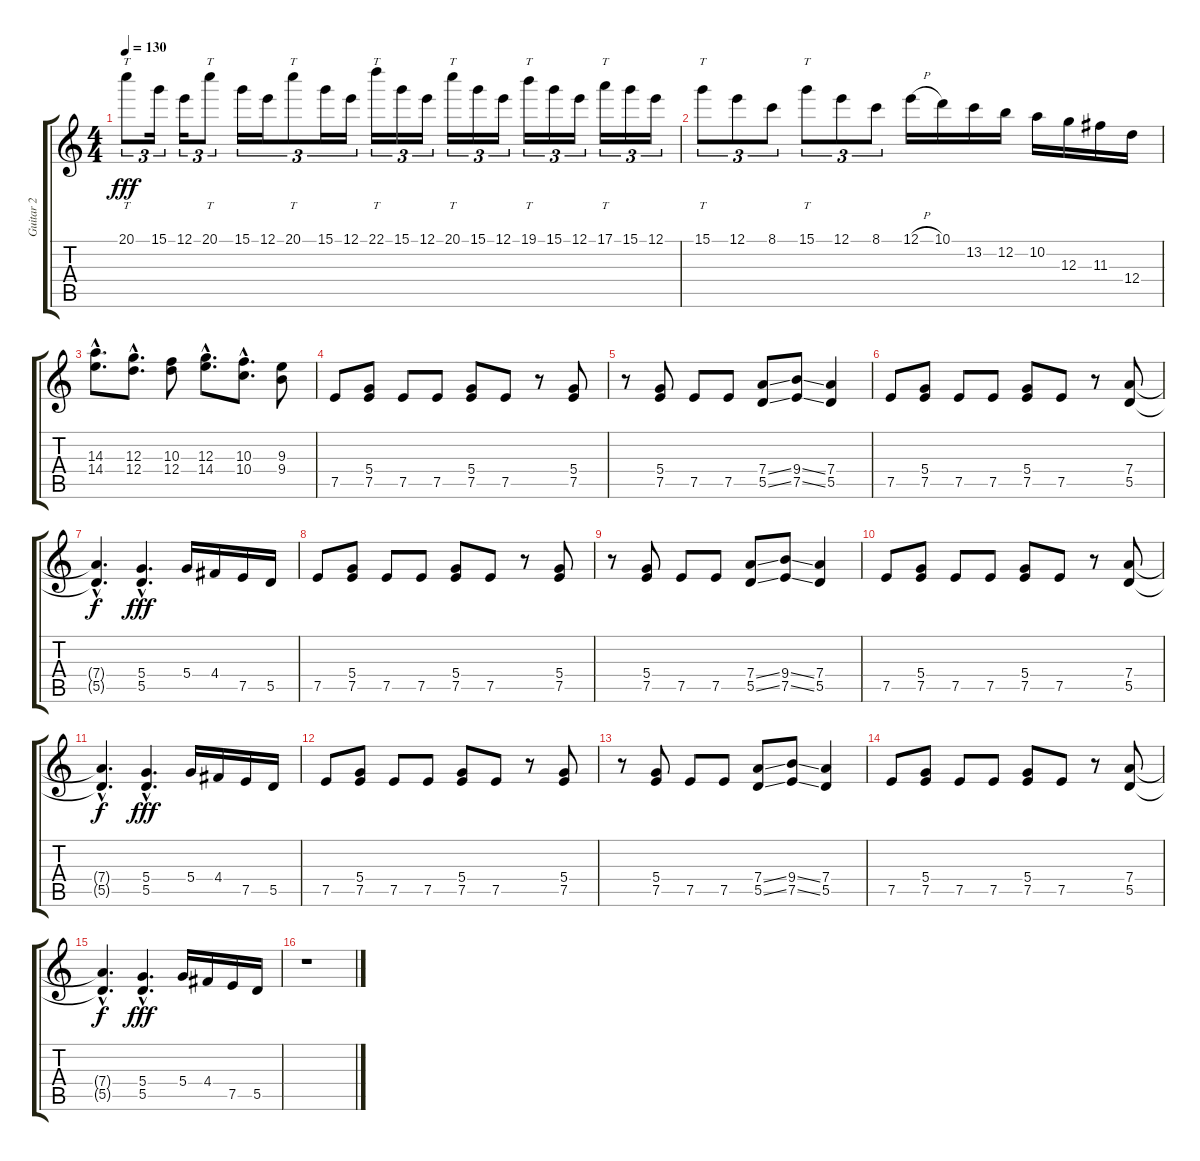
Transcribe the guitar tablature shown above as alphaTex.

\track ("Guitar 2" "Guitar 2") {instrument distortionguitar}
\staff {score tabs}
\tuning (E4 B3 G3 D3 A2 E2) {hide}
\ts (4 4)
\tempo 130
\clef g2
\ks c
20.1.8{tt tu (3 2) dy fff} 15.1.16{tu (3 2)} 12.1.16{tu (3 2)} 20.1.8{tt tu (3 2)} 15.1.16{tu (3 2)} 12.1.16{tu (3 2)} 20.1.8{tt tu (3 2)} 15.1.16{tu (3 2)} 12.1.16{tu (3 2)} 22.1.16{tt tu (3 2)} 15.1.16{tu (3 2)} 12.1.16{tu (3 2)} 20.1.16{tt tu (3 2)} 15.1.16{tu (3 2)} 12.1.16{tu (3 2)} 19.1.16{tt tu (3 2)} 15.1.16{tu (3 2)} 12.1.16{tu (3 2)} 17.1.16{tt tu (3 2)} 15.1.16{tu (3 2)} 12.1.16{tu (3 2)} |
15.1.8{tt tu (3 2)} 12.1.8{tu (3 2)} 8.1.8{tu (3 2)} 15.1.8{tt tu (3 2)} 12.1.8{tu (3 2)} 8.1.8{tu (3 2)} 12.1{h}.16 10.1.16 13.2.16 12.2.16 10.2.16 12.3.16 11.3.16 12.4.16 |
(14.3{hac} 14.4{hac}).8{d} (12.3{hac} 12.4{hac}).8{d} (10.3 12.4).8 (12.3{hac} 14.4{hac}).8{d} (10.3{hac} 10.4{hac}).8{d} (9.3 9.4).8 |
7.5.8{balance 13} (5.4 7.5).8 7.5.8 7.5.8 (5.4 7.5).8 7.5.8 r.8 (5.4 7.5).8 |
r.8 (5.4 7.5).8 7.5.8 7.5.8 (7.4{ss} 5.5{ss}).8 (9.4{ss} 7.5{ss}).8 (7.4 5.5).4 |
7.5.8 (5.4 7.5).8 7.5.8 7.5.8 (5.4 7.5).8 7.5.8 r.8 (7.4 5.5).8 |
(7.4{hac t} 5.5{hac t}).4{d dy f} (5.4{hac} 5.5{hac}).4{d dy fff} 5.4.16 4.4.16 7.5.16 5.5.16 |
7.5.8 (5.4 7.5).8 7.5.8 7.5.8 (5.4 7.5).8 7.5.8 r.8 (5.4 7.5).8 |
r.8 (5.4 7.5).8 7.5.8 7.5.8 (7.4{ss} 5.5{ss}).8 (9.4{ss} 7.5{ss}).8 (7.4 5.5).4 |
7.5.8 (5.4 7.5).8 7.5.8 7.5.8 (5.4 7.5).8 7.5.8 r.8 (7.4 5.5).8 |
(7.4{hac t} 5.5{hac t}).4{d dy f} (5.4{hac} 5.5{hac}).4{d dy fff} 5.4.16 4.4.16 7.5.16 5.5.16 |
7.5.8 (5.4 7.5).8 7.5.8 7.5.8 (5.4 7.5).8 7.5.8 r.8 (5.4 7.5).8 |
r.8 (5.4 7.5).8 7.5.8 7.5.8 (7.4{ss} 5.5{ss}).8 (9.4{ss} 7.5{ss}).8 (7.4 5.5).4 |
7.5.8 (5.4 7.5).8 7.5.8 7.5.8 (5.4 7.5).8 7.5.8 r.8 (7.4 5.5).8 |
(7.4{hac t} 5.5{hac t}).4{d dy f} (5.4{hac} 5.5{hac}).4{d dy fff} 5.4.16 4.4.16 7.5.16 5.5.16 |
r.1
